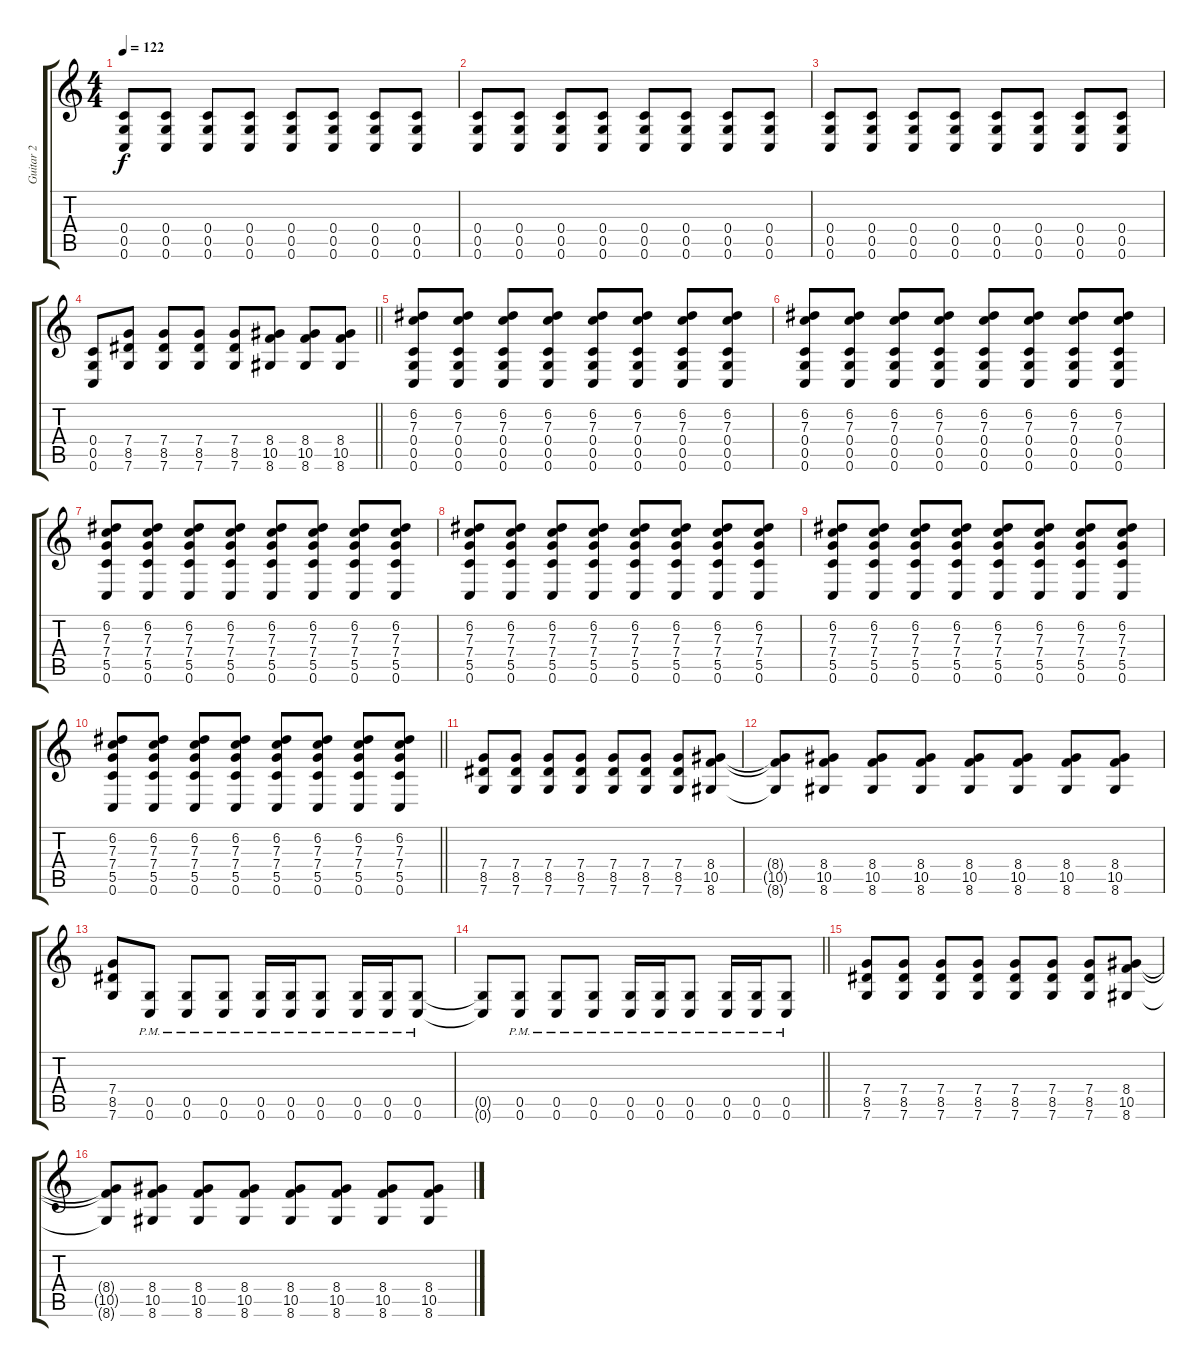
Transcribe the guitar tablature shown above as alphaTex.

\track ("Guitar 2" "Guitar 2") {instrument distortionguitar}
\staff {score tabs}
\tuning (D4 A3 F3 C3 G2 C2) {hide}
\ts (4 4)
\tempo 122
\clef g2
\ks c
(0.4 0.5 0.6).8{dy f} (0.4 0.5 0.6).8 (0.4 0.5 0.6).8 (0.4 0.5 0.6).8 (0.4 0.5 0.6).8 (0.4 0.5 0.6).8 (0.4 0.5 0.6).8 (0.4 0.5 0.6).8 |
(0.4 0.5 0.6).8 (0.4 0.5 0.6).8 (0.4 0.5 0.6).8 (0.4 0.5 0.6).8 (0.4 0.5 0.6).8 (0.4 0.5 0.6).8 (0.4 0.5 0.6).8 (0.4 0.5 0.6).8 |
(0.4 0.5 0.6).8 (0.4 0.5 0.6).8 (0.4 0.5 0.6).8 (0.4 0.5 0.6).8 (0.4 0.5 0.6).8 (0.4 0.5 0.6).8 (0.4 0.5 0.6).8 (0.4 0.5 0.6).8 |
\barLineRight lightlight
(0.4 0.5 0.6).8 (7.4 8.5 7.6).8 (7.4 8.5 7.6).8 (7.4 8.5 7.6).8 (7.4 8.5 7.6).8 (8.4 10.5 8.6).8 (8.4 10.5 8.6).8 (8.4 10.5 8.6).8 |
(6.2 7.3 0.4 0.5 0.6).8 (6.2 7.3 0.4 0.5 0.6).8 (6.2 7.3 0.4 0.5 0.6).8 (6.2 7.3 0.4 0.5 0.6).8 (6.2 7.3 0.4 0.5 0.6).8 (6.2 7.3 0.4 0.5 0.6).8 (6.2 7.3 0.4 0.5 0.6).8 (6.2 7.3 0.4 0.5 0.6).8 |
(6.2 7.3 0.4 0.5 0.6).8 (6.2 7.3 0.4 0.5 0.6).8 (6.2 7.3 0.4 0.5 0.6).8 (6.2 7.3 0.4 0.5 0.6).8 (6.2 7.3 0.4 0.5 0.6).8 (6.2 7.3 0.4 0.5 0.6).8 (6.2 7.3 0.4 0.5 0.6).8 (6.2 7.3 0.4 0.5 0.6).8 |
(6.2 7.3 7.4 5.5 0.6).8 (6.2 7.3 7.4 5.5 0.6).8 (6.2 7.3 7.4 5.5 0.6).8 (6.2 7.3 7.4 5.5 0.6).8 (6.2 7.3 7.4 5.5 0.6).8 (6.2 7.3 7.4 5.5 0.6).8 (6.2 7.3 7.4 5.5 0.6).8 (6.2 7.3 7.4 5.5 0.6).8 |
(6.2 7.3 7.4 5.5 0.6).8 (6.2 7.3 7.4 5.5 0.6).8 (6.2 7.3 7.4 5.5 0.6).8 (6.2 7.3 7.4 5.5 0.6).8 (6.2 7.3 7.4 5.5 0.6).8 (6.2 7.3 7.4 5.5 0.6).8 (6.2 7.3 7.4 5.5 0.6).8 (6.2 7.3 7.4 5.5 0.6).8 |
(6.2 7.3 7.4 5.5 0.6).8 (6.2 7.3 7.4 5.5 0.6).8 (6.2 7.3 7.4 5.5 0.6).8 (6.2 7.3 7.4 5.5 0.6).8 (6.2 7.3 7.4 5.5 0.6).8 (6.2 7.3 7.4 5.5 0.6).8 (6.2 7.3 7.4 5.5 0.6).8 (6.2 7.3 7.4 5.5 0.6).8 |
\barLineRight lightlight
(6.2 7.3 7.4 5.5 0.6).8 (6.2 7.3 7.4 5.5 0.6).8 (6.2 7.3 7.4 5.5 0.6).8 (6.2 7.3 7.4 5.5 0.6).8 (6.2 7.3 7.4 5.5 0.6).8 (6.2 7.3 7.4 5.5 0.6).8 (6.2 7.3 7.4 5.5 0.6).8 (6.2 7.3 7.4 5.5 0.6).8 |
(7.4 8.5 7.6).8 (7.4 8.5 7.6).8 (7.4 8.5 7.6).8 (7.4 8.5 7.6).8 (7.4 8.5 7.6).8 (7.4 8.5 7.6).8 (7.4 8.5 7.6).8 (8.4 10.5 8.6).8 |
(8.4{t} 10.5{t} 8.6{t}).8 (8.4 10.5 8.6).8 (8.4 10.5 8.6).8 (8.4 10.5 8.6).8 (8.4 10.5 8.6).8 (8.4 10.5 8.6).8 (8.4 10.5 8.6).8 (8.4 10.5 8.6).8 |
(7.4 8.5 7.6).8 (0.5{pm} 0.6{pm}).8 (0.5{pm} 0.6{pm}).8 (0.5{pm} 0.6{pm}).8 (0.5{pm} 0.6{pm}).16 (0.5{pm} 0.6{pm}).16 (0.5{pm} 0.6{pm}).8 (0.5{pm} 0.6{pm}).16 (0.5{pm} 0.6{pm}).16 (0.5{pm} 0.6{pm}).8 |
\barLineRight lightlight
(0.5{t} 0.6{t}).8 (0.5{pm} 0.6{pm}).8 (0.5{pm} 0.6{pm}).8 (0.5{pm} 0.6{pm}).8 (0.5{pm} 0.6{pm}).16 (0.5{pm} 0.6{pm}).16 (0.5{pm} 0.6{pm}).8 (0.5{pm} 0.6{pm}).16 (0.5{pm} 0.6{pm}).16 (0.5{pm} 0.6{pm}).8 |
(7.4 8.5 7.6).8 (7.4 8.5 7.6).8 (7.4 8.5 7.6).8 (7.4 8.5 7.6).8 (7.4 8.5 7.6).8 (7.4 8.5 7.6).8 (7.4 8.5 7.6).8 (8.4 10.5 8.6).8 |
(8.4{t} 10.5{t} 8.6{t}).8 (8.4 10.5 8.6).8 (8.4 10.5 8.6).8 (8.4 10.5 8.6).8 (8.4 10.5 8.6).8 (8.4 10.5 8.6).8 (8.4 10.5 8.6).8 (8.4 10.5 8.6).8
